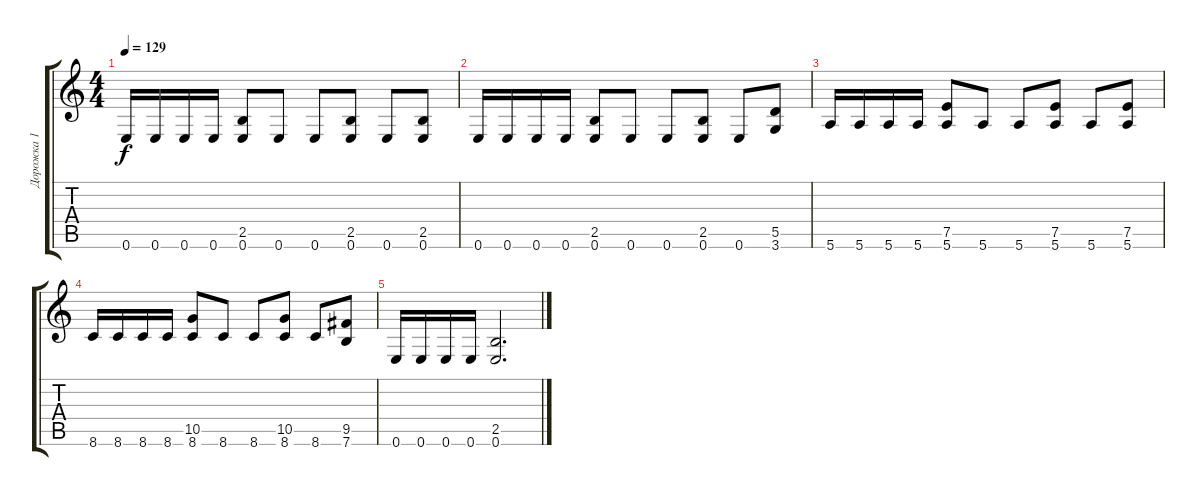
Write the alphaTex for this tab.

\track ("Дорожка 1" "Дорожка 1") {instrument distortionguitar}
\staff {score tabs}
\tuning (E4 B3 G3 D3 A2 E2) {hide}
\ts (4 4)
\tempo 129
\clef g2
\ks c
0.6.16{dy f} 0.6.16 0.6.16 0.6.16 (2.5 0.6).8 0.6.8 0.6.8 (2.5 0.6).8 0.6.8 (2.5 0.6).8 |
0.6.16 0.6.16 0.6.16 0.6.16 (2.5 0.6).8 0.6.8 0.6.8 (2.5 0.6).8 0.6.8 (5.5 3.6).8 |
5.6.16 5.6.16 5.6.16 5.6.16 (7.5 5.6).8 5.6.8 5.6.8 (7.5 5.6).8 5.6.8 (7.5 5.6).8 |
8.6.16 8.6.16 8.6.16 8.6.16 (10.5 8.6).8 8.6.8 8.6.8 (10.5 8.6).8 8.6.8 (9.5 7.6).8 |
0.6.16 0.6.16 0.6.16 0.6.16 (2.5 0.6).2{d}
